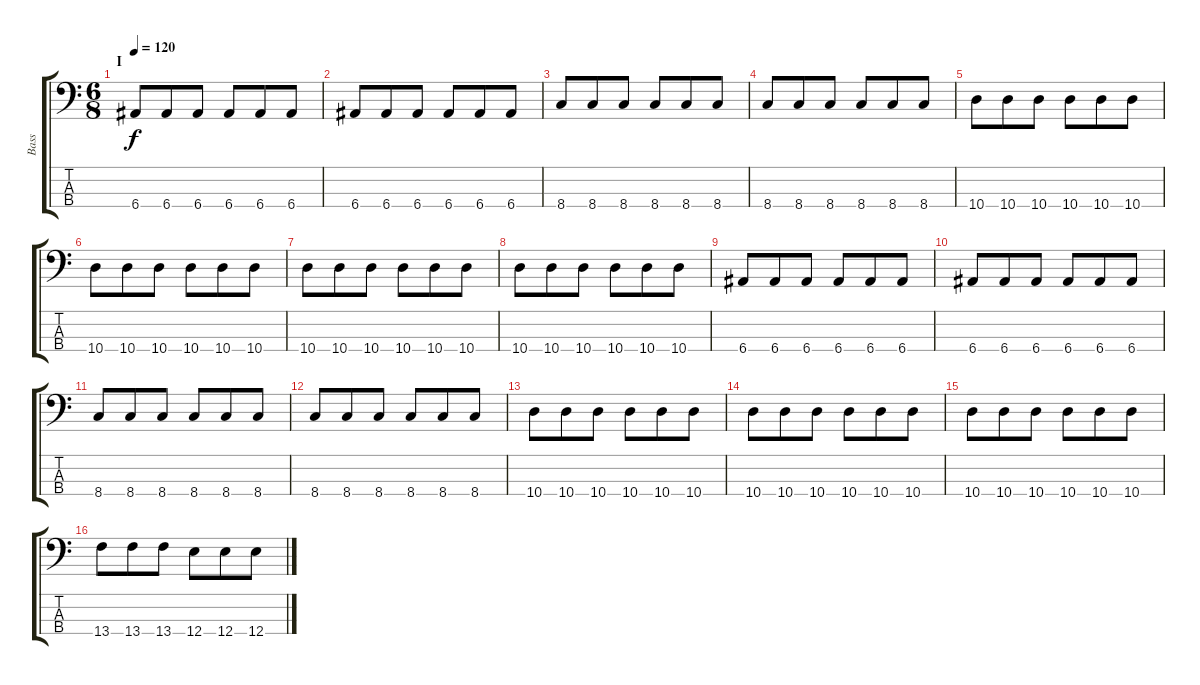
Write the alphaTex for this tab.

\track ("Bass" "Bass") {instrument electricbassfinger}
\staff {score tabs}
\tuning (G2 D2 A1 E1) {hide}
\ts (6 8)
\section ("" "I")
\tempo 120
\clef f4
\ks c
6.4.8{dy f} 6.4.8 6.4.8 6.4.8 6.4.8 6.4.8 |
6.4.8 6.4.8 6.4.8 6.4.8 6.4.8 6.4.8 |
8.4.8 8.4.8 8.4.8 8.4.8 8.4.8 8.4.8 |
8.4.8 8.4.8 8.4.8 8.4.8 8.4.8 8.4.8 |
10.4.8 10.4.8 10.4.8 10.4.8 10.4.8 10.4.8 |
10.4.8 10.4.8 10.4.8 10.4.8 10.4.8 10.4.8 |
10.4.8 10.4.8 10.4.8 10.4.8 10.4.8 10.4.8 |
10.4.8 10.4.8 10.4.8 10.4.8 10.4.8 10.4.8 |
6.4.8 6.4.8 6.4.8 6.4.8 6.4.8 6.4.8 |
6.4.8 6.4.8 6.4.8 6.4.8 6.4.8 6.4.8 |
8.4.8 8.4.8 8.4.8 8.4.8 8.4.8 8.4.8 |
8.4.8 8.4.8 8.4.8 8.4.8 8.4.8 8.4.8 |
10.4.8 10.4.8 10.4.8 10.4.8 10.4.8 10.4.8 |
10.4.8 10.4.8 10.4.8 10.4.8 10.4.8 10.4.8 |
10.4.8 10.4.8 10.4.8 10.4.8 10.4.8 10.4.8 |
13.4.8 13.4.8 13.4.8 12.4.8 12.4.8 12.4.8
